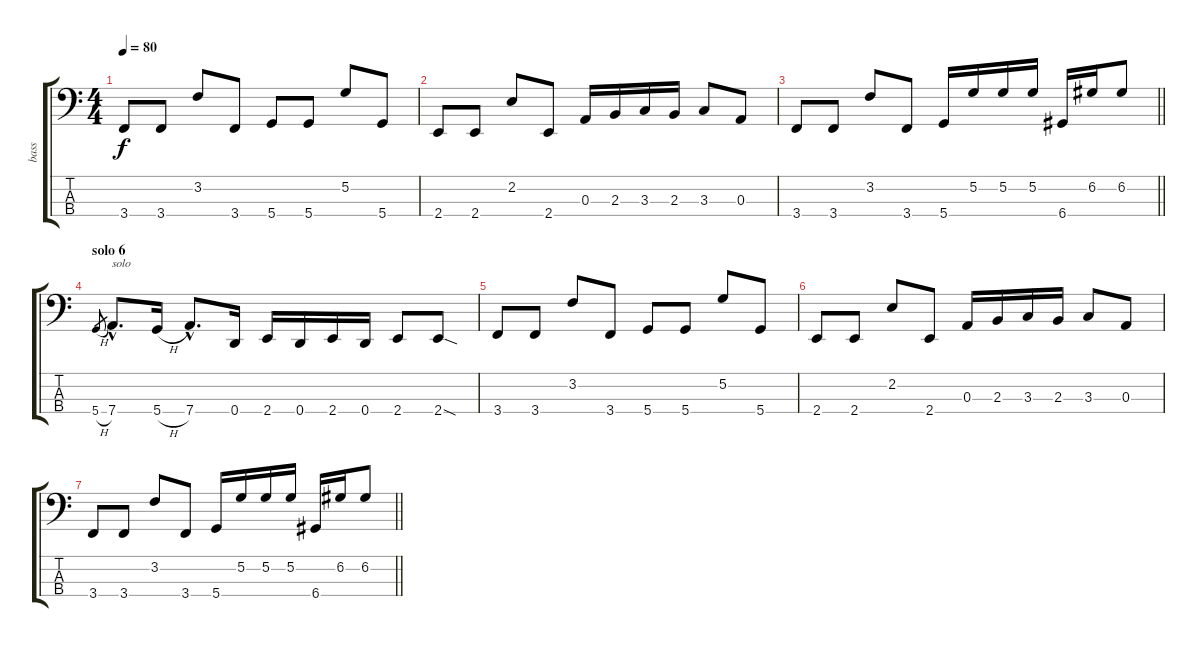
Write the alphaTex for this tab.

\track ("bass" "bass") {instrument acousticguitarnylon}
\staff {score tabs}
\tuning (G2 D2 A1 D1) {hide}
\ts (4 4)
\tempo 80
\clef f4
\ks c
3.4.8{dy f} 3.4.8 3.2.8 3.4.8 5.4.8 5.4.8 5.2.8 5.4.8 |
2.4.8 2.4.8 2.2.8 2.4.8 0.3.16 2.3.16 3.3.16 2.3.16 3.3.8 0.3.8 |
\barLineRight lightlight
3.4.8 3.4.8 3.2.8 3.4.8 5.4.16 5.2.16 5.2.16 5.2.16 6.4.16 6.2.16 6.2.8 |
\section ("" "solo 6")
5.4{h}.8{gr} 7.4{hac}.8{d txt "solo"} 5.4{h}.16 7.4{hac}.8{d} 0.4.16 2.4.16 0.4.16 2.4.16 0.4.16 2.4.8 2.4{sod}.8 |
3.4.8 3.4.8 3.2.8 3.4.8 5.4.8 5.4.8 5.2.8 5.4.8 |
2.4.8 2.4.8 2.2.8 2.4.8 0.3.16 2.3.16 3.3.16 2.3.16 3.3.8 0.3.8 |
\barLineRight lightlight
3.4.8 3.4.8 3.2.8 3.4.8 5.4.16 5.2.16 5.2.16 5.2.16 6.4.16 6.2.16 6.2.8
